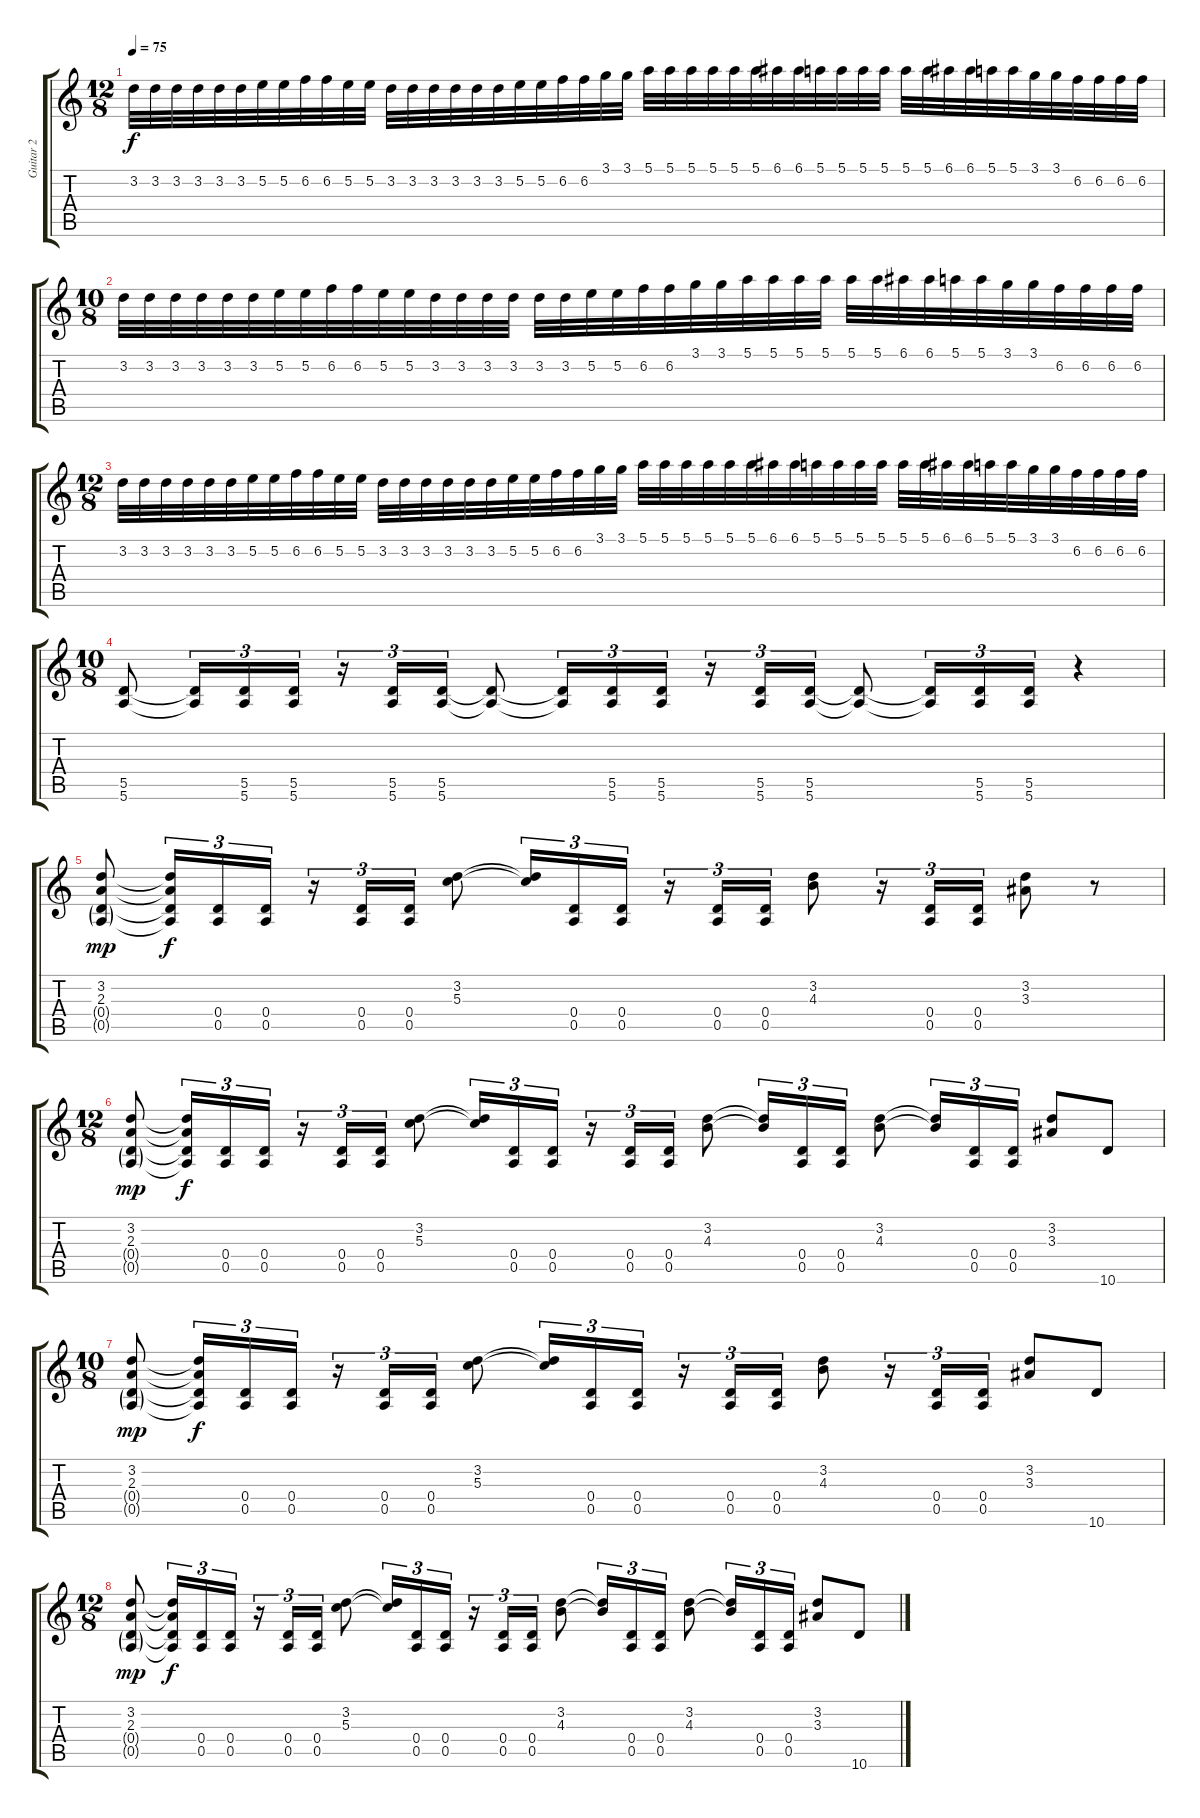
\track ("Guitar 2" "Guitar 2") {instrument distortionguitar}
\staff {score tabs}
\tuning (E4 B3 G3 D3 A2 E2) {hide}
\ts (12 8)
\tempo 75
\clef g2
\ks c
3.2.32{dy f} 3.2.32 3.2.32 3.2.32 3.2.32 3.2.32 5.2.32 5.2.32 6.2.32 6.2.32 5.2.32 5.2.32 3.2.32 3.2.32 3.2.32 3.2.32 3.2.32 3.2.32 5.2.32 5.2.32 6.2.32 6.2.32 3.1.32 3.1.32 5.1.32 5.1.32 5.1.32 5.1.32 5.1.32 5.1.32 6.1.32 6.1.32 5.1.32 5.1.32 5.1.32 5.1.32 5.1.32 5.1.32 6.1.32 6.1.32 5.1.32 5.1.32 3.1.32 3.1.32 6.2.32 6.2.32 6.2.32 6.2.32 |
\ts (10 8)
3.2.32 3.2.32 3.2.32 3.2.32 3.2.32 3.2.32 5.2.32 5.2.32 6.2.32 6.2.32 5.2.32 5.2.32 3.2.32 3.2.32 3.2.32 3.2.32 3.2.32 3.2.32 5.2.32 5.2.32 6.2.32 6.2.32 3.1.32 3.1.32 5.1.32 5.1.32 5.1.32 5.1.32 5.1.32 5.1.32 6.1.32 6.1.32 5.1.32 5.1.32 3.1.32 3.1.32 6.2.32 6.2.32 6.2.32 6.2.32 |
\ts (12 8)
3.2.32 3.2.32 3.2.32 3.2.32 3.2.32 3.2.32 5.2.32 5.2.32 6.2.32 6.2.32 5.2.32 5.2.32 3.2.32 3.2.32 3.2.32 3.2.32 3.2.32 3.2.32 5.2.32 5.2.32 6.2.32 6.2.32 3.1.32 3.1.32 5.1.32 5.1.32 5.1.32 5.1.32 5.1.32 5.1.32 6.1.32 6.1.32 5.1.32 5.1.32 5.1.32 5.1.32 5.1.32 5.1.32 6.1.32 6.1.32 5.1.32 5.1.32 3.1.32 3.1.32 6.2.32 6.2.32 6.2.32 6.2.32 |
\ts (10 8)
(5.5 5.6).8{instrument distortionguitar} (5.5{t} 5.6{t}).16{tu (3 2)} (5.5 5.6).16{tu (3 2)} (5.5 5.6).16{tu (3 2)} r.16{tu (3 2)} (5.5 5.6).16{tu (3 2)} (5.5 5.6).16{tu (3 2)} (5.5{t} 5.6{t}).8 (5.5{t} 5.6{t}).16{tu (3 2)} (5.5 5.6).16{tu (3 2)} (5.5 5.6).16{tu (3 2)} r.16{tu (3 2)} (5.5 5.6).16{tu (3 2)} (5.5 5.6).16{tu (3 2)} (5.5{t} 5.6{t}).8 (5.5{t} 5.6{t}).16{tu (3 2)} (5.5 5.6).16{tu (3 2)} (5.5 5.6).16{tu (3 2)} r.4 |
(3.2 2.3 0.4{g} 0.5{g}).8{dy mp} (3.2{t} 2.3{t} 0.4{t} 0.5{t}).16{tu (3 2) dy f} (0.4 0.5).16{tu (3 2)} (0.4 0.5).16{tu (3 2)} r.16{tu (3 2)} (0.4 0.5).16{tu (3 2)} (0.4 0.5).16{tu (3 2)} (3.2 5.3).8 (3.2{t} 5.3{t}).16{tu (3 2)} (0.4 0.5).16{tu (3 2)} (0.4 0.5).16{tu (3 2)} r.16{tu (3 2)} (0.4 0.5).16{tu (3 2)} (0.4 0.5).16{tu (3 2)} (3.2 4.3).8 r.16{tu (3 2)} (0.4 0.5).16{tu (3 2)} (0.4 0.5).16{tu (3 2)} (3.2 3.3).8 r.8 |
\ts (12 8)
(3.2 2.3 0.4{g} 0.5{g}).8{dy mp} (3.2{t} 2.3{t} 0.4{t} 0.5{t}).16{tu (3 2) dy f} (0.4 0.5).16{tu (3 2)} (0.4 0.5).16{tu (3 2)} r.16{tu (3 2)} (0.4 0.5).16{tu (3 2)} (0.4 0.5).16{tu (3 2)} (3.2 5.3).8 (3.2{t} 5.3{t}).16{tu (3 2)} (0.4 0.5).16{tu (3 2)} (0.4 0.5).16{tu (3 2)} r.16{tu (3 2)} (0.4 0.5).16{tu (3 2)} (0.4 0.5).16{tu (3 2)} (3.2 4.3).8 (3.2{t} 4.3{t}).16{tu (3 2)} (0.4 0.5).16{tu (3 2)} (0.4 0.5).16{tu (3 2)} (3.2 4.3).8 (3.2{t} 4.3{t}).16{tu (3 2)} (0.4 0.5).16{tu (3 2)} (0.4 0.5).16{tu (3 2)} (3.2 3.3).8 10.6.8 |
\ts (10 8)
(3.2 2.3 0.4{g} 0.5{g}).8{dy mp} (3.2{t} 2.3{t} 0.4{t} 0.5{t}).16{tu (3 2) dy f} (0.4 0.5).16{tu (3 2)} (0.4 0.5).16{tu (3 2)} r.16{tu (3 2)} (0.4 0.5).16{tu (3 2)} (0.4 0.5).16{tu (3 2)} (3.2 5.3).8 (3.2{t} 5.3{t}).16{tu (3 2)} (0.4 0.5).16{tu (3 2)} (0.4 0.5).16{tu (3 2)} r.16{tu (3 2)} (0.4 0.5).16{tu (3 2)} (0.4 0.5).16{tu (3 2)} (3.2 4.3).8 r.16{tu (3 2)} (0.4 0.5).16{tu (3 2)} (0.4 0.5).16{tu (3 2)} (3.2 3.3).8 10.6.8 |
\ts (12 8)
(3.2 2.3 0.4{g} 0.5{g}).8{dy mp} (3.2{t} 2.3{t} 0.4{t} 0.5{t}).16{tu (3 2) dy f} (0.4 0.5).16{tu (3 2)} (0.4 0.5).16{tu (3 2)} r.16{tu (3 2)} (0.4 0.5).16{tu (3 2)} (0.4 0.5).16{tu (3 2)} (3.2 5.3).8 (3.2{t} 5.3{t}).16{tu (3 2)} (0.4 0.5).16{tu (3 2)} (0.4 0.5).16{tu (3 2)} r.16{tu (3 2)} (0.4 0.5).16{tu (3 2)} (0.4 0.5).16{tu (3 2)} (3.2 4.3).8 (3.2{t} 4.3{t}).16{tu (3 2)} (0.4 0.5).16{tu (3 2)} (0.4 0.5).16{tu (3 2)} (3.2 4.3).8 (3.2{t} 4.3{t}).16{tu (3 2)} (0.4 0.5).16{tu (3 2)} (0.4 0.5).16{tu (3 2)} (3.2 3.3).8 10.6.8
